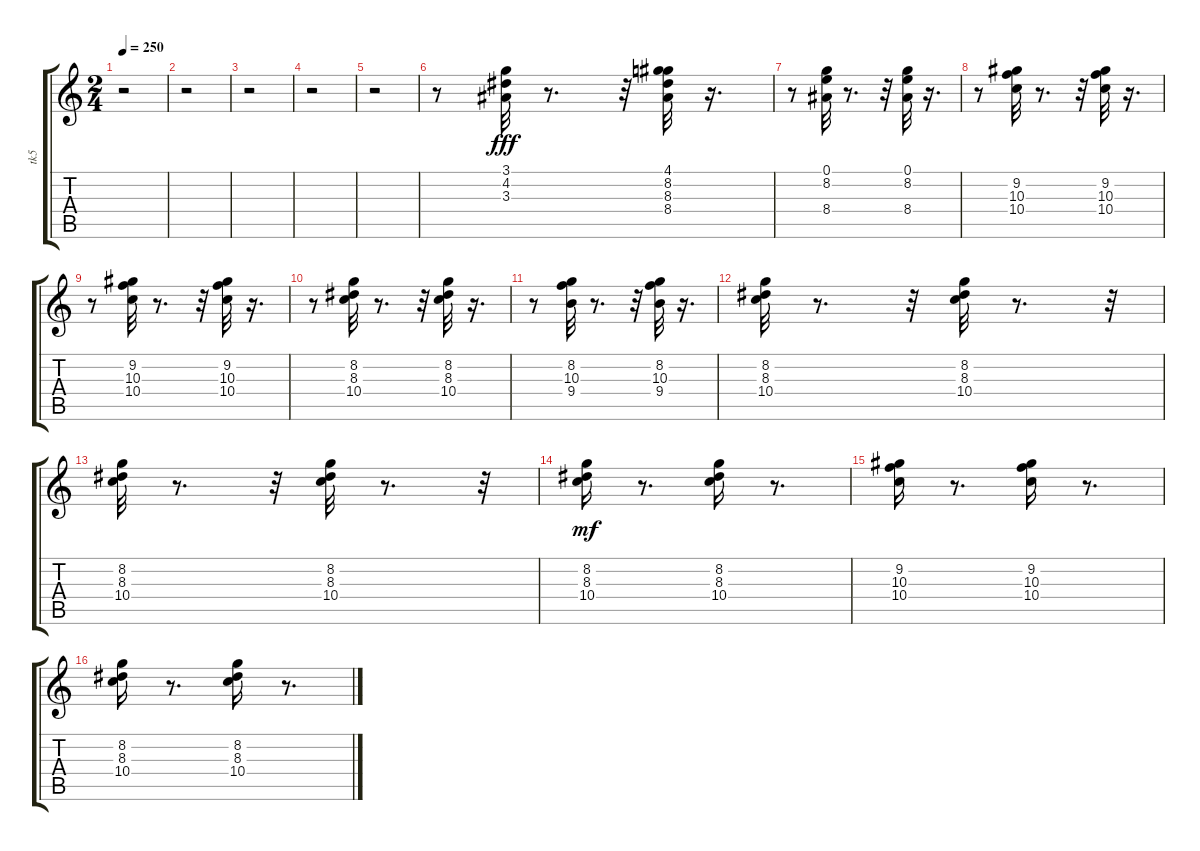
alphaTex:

\track ("tk5" "tk5") {instrument electricguitarjazz}
\staff {score tabs}
\tuning (E4 B3 G3 D3 A2 E2) {hide}
\ts (2 4)
\tempo 250
\clef g2
\ks c
r.2{dy fff} |
r.2 |
r.2 |
r.2 |
r.2 |
r.8 (3.1 4.2 3.3).32{balance 8} r.8{d} r.32 (4.1 8.2 8.3 8.4).32 r.16{d} |
r.8 (0.1 8.2 8.4).32 r.8{d} r.32 (0.1 8.2 8.4).32 r.16{d} |
r.8 (9.2 10.3 10.4).32 r.8{d} r.32 (9.2 10.3 10.4).32 r.16{d} |
r.8 (9.2 10.3 10.4).32 r.8{d} r.32 (9.2 10.3 10.4).32 r.16{d} |
r.8 (8.2 8.3 10.4).32 r.8{d} r.32 (8.2 8.3 10.4).32 r.16{d} |
r.8 (8.2 10.3 9.4).32 r.8{d} r.32 (8.2 10.3 9.4).32 r.16{d} |
(8.2 8.3 10.4).32 r.8{d} r.32 (8.2 8.3 10.4).32 r.8{d} r.32 |
(8.2 8.3 10.4).32 r.8{d} r.32 (8.2 8.3 10.4).32 r.8{d} r.32 |
(8.2 8.3 10.4).16{dy mf} r.8{d} (8.2 8.3 10.4).16 r.8{d} |
(9.2 10.3 10.4).16 r.8{d} (9.2 10.3 10.4).16 r.8{d} |
(8.2 8.3 10.4).16 r.8{d} (8.2 8.3 10.4).16 r.8{d}
